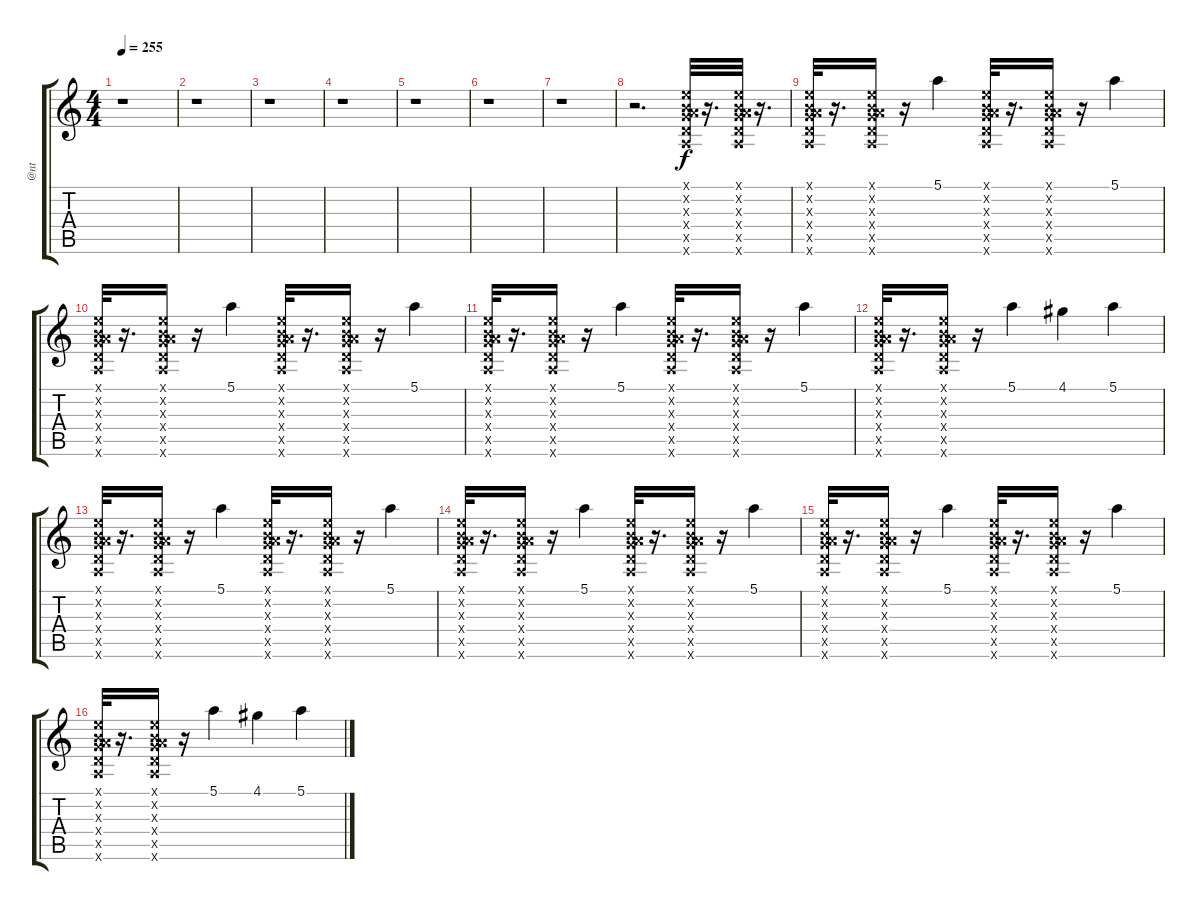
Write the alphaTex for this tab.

\track ("@nt" "@nt") {instrument distortionguitar}
\staff {score tabs}
\tuning (E4 B3 G3 D3 A2 E2) {hide}
\ts (4 4)
\tempo 255
\clef g2
\ks c
r.1{dy f instrument distortionguitar} |
r.1 |
r.1 |
r.1 |
r.1 |
r.1 |
r.1 |
r.2{d} (0.1{x} 0.2{x} 0.3{x} 7.4{x} 5.5{x} 5.6{x}).32 r.16{d} (0.1{x} 0.2{x} 0.3{x} 7.4{x} 5.5{x} 5.6{x}).32 r.16{d} |
(0.1{x} 0.2{x} 0.3{x} 7.4{x} 5.5{x} 5.6{x}).32 r.16{d} (0.1{x} 0.2{x} 0.3{x} 7.4{x} 5.5{x} 5.6{x}).16 r.16 5.1.4 (0.1{x} 0.2{x} 0.3{x} 7.4{x} 5.5{x} 5.6{x}).32 r.16{d} (0.1{x} 0.2{x} 0.3{x} 7.4{x} 5.5{x} 5.6{x}).16 r.16 5.1.4 |
(0.1{x} 0.2{x} 0.3{x} 7.4{x} 5.5{x} 5.6{x}).32 r.16{d} (0.1{x} 0.2{x} 0.3{x} 7.4{x} 5.5{x} 5.6{x}).16 r.16 5.1.4 (0.1{x} 0.2{x} 0.3{x} 7.4{x} 5.5{x} 5.6{x}).32 r.16{d} (0.1{x} 0.2{x} 0.3{x} 7.4{x} 5.5{x} 5.6{x}).16 r.16 5.1.4 |
(0.1{x} 0.2{x} 0.3{x} 7.4{x} 5.5{x} 5.6{x}).32 r.16{d} (0.1{x} 0.2{x} 0.3{x} 7.4{x} 5.5{x} 5.6{x}).16 r.16 5.1.4 (0.1{x} 0.2{x} 0.3{x} 7.4{x} 5.5{x} 5.6{x}).32 r.16{d} (0.1{x} 0.2{x} 0.3{x} 7.4{x} 5.5{x} 5.6{x}).16 r.16 5.1.4 |
(0.1{x} 0.2{x} 0.3{x} 7.4{x} 5.5{x} 5.6{x}).32 r.16{d} (0.1{x} 0.2{x} 0.3{x} 7.4{x} 5.5{x} 5.6{x}).16 r.16 5.1.4 4.1.4 5.1.4 |
(0.1{x} 0.2{x} 0.3{x} 7.4{x} 5.5{x} 5.6{x}).32 r.16{d} (0.1{x} 0.2{x} 0.3{x} 7.4{x} 5.5{x} 5.6{x}).16 r.16 5.1.4 (0.1{x} 0.2{x} 0.3{x} 7.4{x} 5.5{x} 5.6{x}).32 r.16{d} (0.1{x} 0.2{x} 0.3{x} 7.4{x} 5.5{x} 5.6{x}).16 r.16 5.1.4 |
(0.1{x} 0.2{x} 0.3{x} 7.4{x} 5.5{x} 5.6{x}).32 r.16{d} (0.1{x} 0.2{x} 0.3{x} 7.4{x} 5.5{x} 5.6{x}).16 r.16 5.1.4 (0.1{x} 0.2{x} 0.3{x} 7.4{x} 5.5{x} 5.6{x}).32 r.16{d} (0.1{x} 0.2{x} 0.3{x} 7.4{x} 5.5{x} 5.6{x}).16 r.16 5.1.4 |
(0.1{x} 0.2{x} 0.3{x} 7.4{x} 5.5{x} 5.6{x}).32 r.16{d} (0.1{x} 0.2{x} 0.3{x} 7.4{x} 5.5{x} 5.6{x}).16 r.16 5.1.4 (0.1{x} 0.2{x} 0.3{x} 7.4{x} 5.5{x} 5.6{x}).32 r.16{d} (0.1{x} 0.2{x} 0.3{x} 7.4{x} 5.5{x} 5.6{x}).16 r.16 5.1.4 |
(0.1{x} 0.2{x} 0.3{x} 7.4{x} 5.5{x} 5.6{x}).32 r.16{d} (0.1{x} 0.2{x} 0.3{x} 7.4{x} 5.5{x} 5.6{x}).16 r.16 5.1.4 4.1.4 5.1.4
